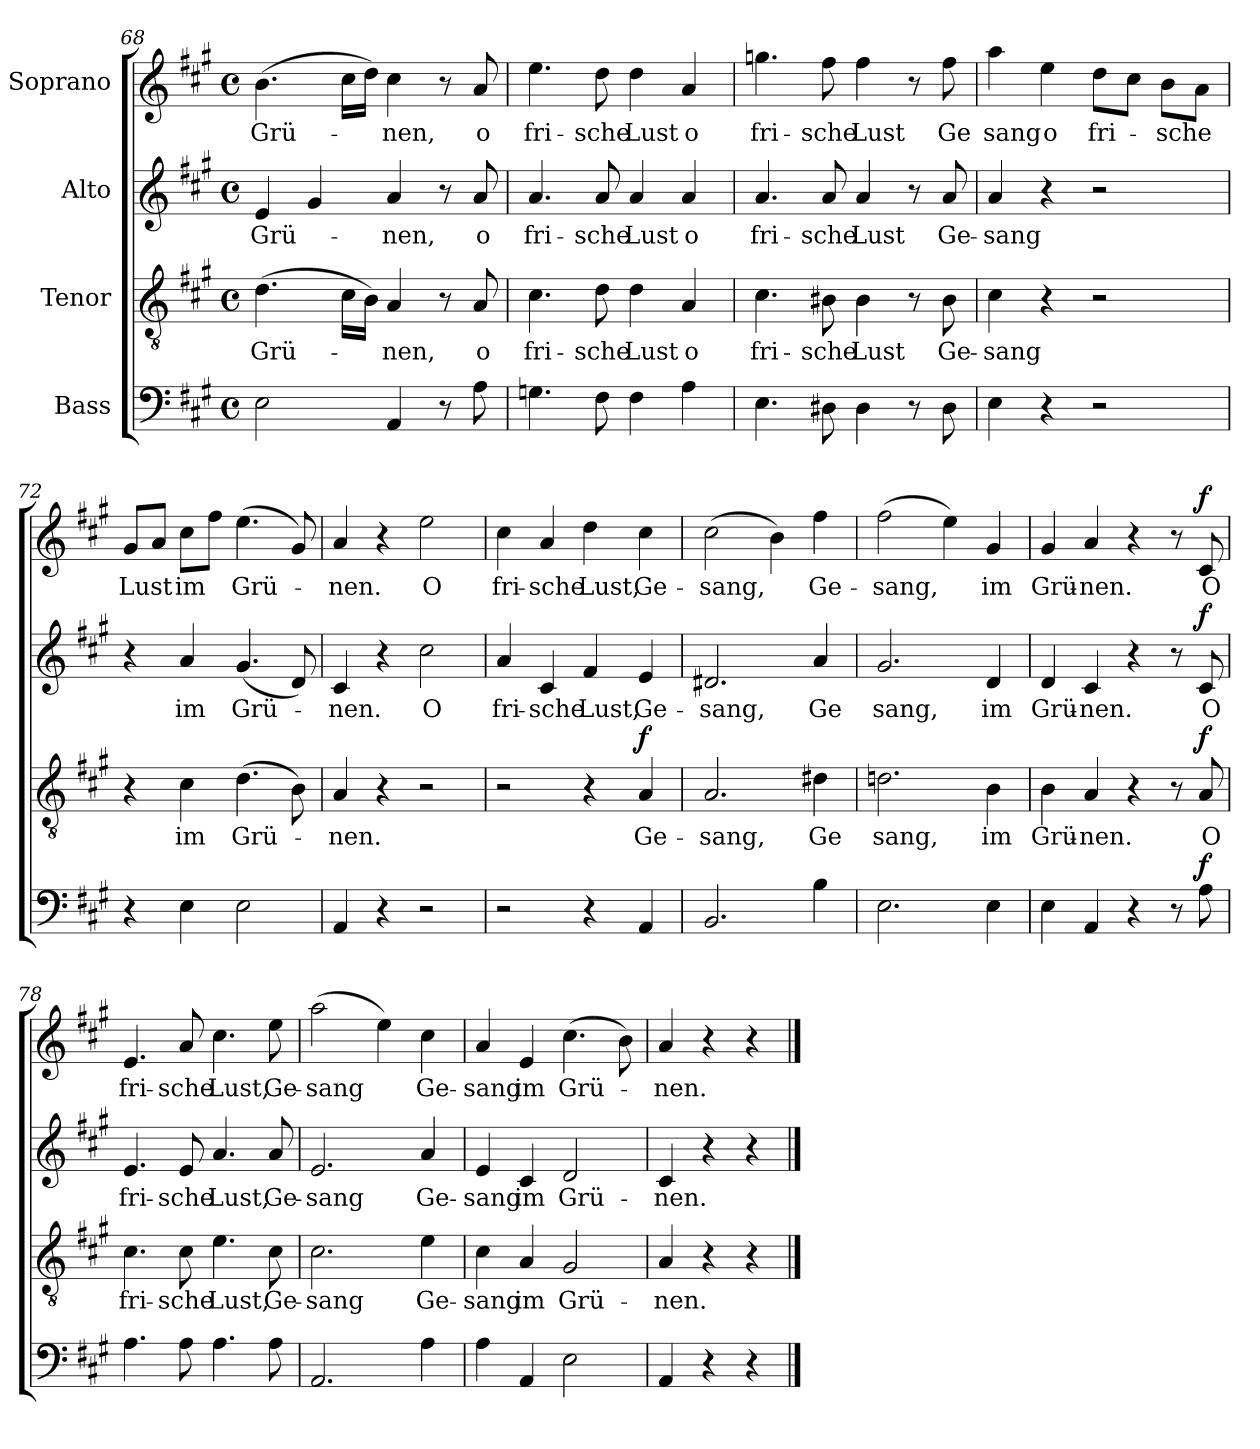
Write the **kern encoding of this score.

**kern	**dynam	**kern	**text	**dynam	**kern	**text	**dynam	**kern	**text	**dynam
*part4	*part4	*part3	*part3	*part3	*part2	*part2	*part2	*part1	*part1	*part1
*staff4	*staff4	*staff3	*staff3	*staff3	*staff2	*staff2	*staff2	*staff1	*staff1	*staff1
*I"Bass	*	*I"Tenor	*	*	*I"Alto	*	*	*I"Soprano	*	*
*clefF4	*	*clefGv2	*	*	*clefG2	*	*	*clefG2	*	*
*k[f#c#g#]	*	*k[f#c#g#]	*	*	*k[f#c#g#]	*	*	*k[f#c#g#]	*	*
*M4/4	*	*M4/4	*	*	*M4/4	*	*	*M4/4	*	*
*met(c)	*	*met(c)	*	*	*met(c)	*	*	*met(c)	*	*
=68	=68	=68	=68	=68	=68	=68	=68	=68	=68	=68
!	!	!	!LO:LY:b	!	!	!LO:LY:b	!	!	!LO:LY:b	!
2E\	.	(>4.d\	Grü-	.	4e/	Grü-	.	(>4.b\	Grü-	.
.	.	.	.	.	4g#/	.	.	.	.	.
.	.	16c#\LL	.	.	.	.	.	16cc#\LL	.	.
.	.	16B\JJ)	.	.	.	.	.	16dd\JJ)	.	.
!	!	!	!LO:LY:b	!	!	!LO:LY:b	!	!	!LO:LY:b	!
4AA/	.	4A/	-nen,	.	4a/	-nen,	.	4cc#\	-nen,	.
8r	.	8r	.	.	8r	.	.	8r	.	.
!	!	!	!LO:LY:b	!	!	!LO:LY:b	!	!	!LO:LY:b	!
8A\	.	8A/	o	.	8a/	o	.	8a/	o	.
=69	=69	=69	=69	=69	=69	=69	=69	=69	=69	=69
!	!	!	!LO:LY:b	!	!	!LO:LY:b	!	!	!LO:LY:b	!
4.Gn\	.	4.c#\	fri-	.	4.a/	fri-	.	4.ee\	fri-	.
!	!	!	!LO:LY:b	!	!	!LO:LY:b	!	!	!LO:LY:b	!
8F#\	.	8d\	-sche	.	8a/	-sche	.	8dd\	-sche	.
!	!	!	!LO:LY:b	!	!	!LO:LY:b	!	!	!LO:LY:b	!
4F#\	.	4d\	Lust	.	4a/	Lust	.	4dd\	Lust	.
!	!	!	!LO:LY:b	!	!	!LO:LY:b	!	!	!LO:LY:b	!
4A\	.	4A/	o	.	4a/	o	.	4a/	o	.
=70	=70	=70	=70	=70	=70	=70	=70	=70	=70	=70
!	!	!	!LO:LY:b	!	!	!LO:LY:b	!	!	!LO:LY:b	!
4.E\	.	4.c#\	fri-	.	4.a/	fri-	.	4.ggn\	fri-	.
!	!	!	!LO:LY:b	!	!	!LO:LY:b	!	!	!LO:LY:b	!
8D#X\	.	8B#X\	-sche	.	8a/	-sche	.	8ff#\	-sche	.
!	!	!	!LO:LY:b	!	!	!LO:LY:b	!	!	!LO:LY:b	!
4D#\	.	4B#\	Lust	.	4a/	Lust	.	4ff#\	Lust	.
8r	.	8r	.	.	8r	.	.	8r	.	.
!	!	!	!LO:LY:b	!	!	!LO:LY:b	!	!	!LO:LY:b	!
8D#\	.	8B#\	Ge-	.	8a/	Ge-	.	8ff#\	Ge	.
!!LO:LB:g=z
=71	=71	=71	=71	=71	=71	=71	=71	=71	=71	=71
!	!	!	!LO:LY:b	!	!	!LO:LY:b	!	!	!LO:LY:b	!
4E\	.	4c#\	-sang	.	4a/	-sang	.	4aa\	sang	.
!	!	!	!	!	!	!	!	!	!LO:LY:b	!
4r	.	4r	.	.	4r	.	.	4ee\	o	.
!	!	!	!	!	!	!	!	!	!LO:LY:b	!
2r	.	2r	.	.	2r	.	.	8dd\L	fri-	.
.	.	.	.	.	.	.	.	8cc#\J	.	.
!	!	!	!	!	!	!	!	!	!LO:LY:b	!
.	.	.	.	.	.	.	.	8b\L	-sche	.
.	.	.	.	.	.	.	.	8a\J	.	.
=72	=72	=72	=72	=72	=72	=72	=72	=72	=72	=72
!	!	!	!	!	!	!	!	!	!LO:LY:b	!
4r	.	4r	.	.	4r	.	.	8g#/L	Lust	.
.	.	.	.	.	.	.	.	8a/J	.	.
!	!	!	!LO:LY:b	!	!	!LO:LY:b	!	!	!LO:LY:b	!
4E\	.	4c#\	im	.	4a/	im	.	8cc#\L	im	.
.	.	.	.	.	.	.	.	8ff#\J	.	.
!	!	!	!LO:LY:b	!	!	!LO:LY:b	!	!	!LO:LY:b	!
2E\	.	(>4.d\	Grü-	.	(<4.g#/	Grü-	.	(>4.ee\	Grü-	.
.	.	8B\)	.	.	8d/)	.	.	8g#/)	.	.
=73	=73	=73	=73	=73	=73	=73	=73	=73	=73	=73
!	!	!	!LO:LY:b	!	!	!LO:LY:b	!	!	!LO:LY:b	!
4AA/	.	4A/	-nen.	.	4c#/	-nen.	.	4a/	-nen.	.
4r	.	4r	.	.	4r	.	.	4r	.	.
!	!	!	!	!	!	!LO:LY:b	!	!	!LO:LY:b	!
2r	.	2r	.	.	2cc#\	O	.	2ee\	O	.
=74	=74	=74	=74	=74	=74	=74	=74	=74	=74	=74
!	!	!	!	!	!	!LO:LY:b	!	!	!LO:LY:b	!
2r	.	2r	.	.	4a/	fri-	.	4cc#\	fri-	.
!	!	!	!	!	!	!LO:LY:b	!	!	!LO:LY:b	!
.	.	.	.	.	4c#/	-sche	.	4a/	-sche	.
!	!	!	!	!	!	!LO:LY:b	!	!	!LO:LY:b	!
4r	.	4r	.	.	4f#/	Lust,	.	4dd\	Lust,	.
!	!	!	!LO:LY:b	!LO:DY:a	!	!LO:LY:b	!	!	!LO:LY:b	!
4AA/	.	4A/	Ge-	f	4e/	Ge-	.	4cc#\	Ge-	.
=75	=75	=75	=75	=75	=75	=75	=75	=75	=75	=75
!	!	!	!LO:LY:b	!	!	!LO:LY:b	!	!	!LO:LY:b	!
2.BB/	.	2.A/	-sang,	.	2.d#X/	-sang,	.	(>2cc#\	-sang,	.
.	.	.	.	.	.	.	.	4b\)	.	.
!	!	!	!LO:LY:b	!	!	!LO:LY:b	!	!	!LO:LY:b	!
4B\	.	4d#X\	Ge	.	4a/	Ge	.	4ff#\	Ge-	.
!!LO:LB:g=z
=76	=76	=76	=76	=76	=76	=76	=76	=76	=76	=76
!	!	!	!LO:LY:b	!	!	!LO:LY:b	!	!	!LO:LY:b	!
2.E\	.	2.dn\	-sang,	.	2.g#/	-sang,	.	(>2ff#\	-sang,	.
.	.	.	.	.	.	.	.	4ee\)	.	.
!	!	!	!LO:LY:b	!	!	!LO:LY:b	!	!	!LO:LY:b	!
4E\	.	4B\	im	.	4d/	im	.	4g#/	im	.
=77	=77	=77	=77	=77	=77	=77	=77	=77	=77	=77
!	!	!	!LO:LY:b	!	!	!LO:LY:b	!	!	!LO:LY:b	!
4E\	.	4B\	Grü-	.	4d/	Grü-	.	4g#/	Grü-	.
!	!	!	!LO:LY:b	!	!	!LO:LY:b	!	!	!LO:LY:b	!
4AA/	.	4A/	-nen.	.	4c#/	-nen.	.	4a/	-nen.	.
4r	.	4r	.	.	4r	.	.	4r	.	.
8r	.	8r	.	.	8r	.	.	8r	.	.
!	!LO:DY:a	!	!LO:LY:b	!LO:DY:a	!	!LO:LY:b	!LO:DY:a	!	!LO:LY:b	!LO:DY:a
8A\	f	8A/	O	f	8c#/	O	f	8c#/	O	f
=78	=78	=78	=78	=78	=78	=78	=78	=78	=78	=78
!	!	!	!LO:LY:b	!	!	!LO:LY:b	!	!	!LO:LY:b	!
4.A\	.	4.c#\	fri-	.	4.e/	fri-	.	4.e/	fri-	.
!	!	!	!LO:LY:b	!	!	!LO:LY:b	!	!	!LO:LY:b	!
8A\	.	8c#\	-sche	.	8e/	-sche	.	8a/	-sche	.
!	!	!	!LO:LY:b	!	!	!LO:LY:b	!	!	!LO:LY:b	!
4.A\	.	4.e\	Lust,	.	4.a/	Lust,	.	4.cc#\	Lust,	.
!	!	!	!LO:LY:b	!	!	!LO:LY:b	!	!	!LO:LY:b	!
8A\	.	8c#\	Ge-	.	8a/	Ge-	.	8ee\	Ge-	.
=79	=79	=79	=79	=79	=79	=79	=79	=79	=79	=79
!	!	!	!LO:LY:b	!	!	!LO:LY:b	!	!	!LO:LY:b	!
2.AA/	.	2.c#\	-sang	.	2.e/	-sang	.	(>2aa\	-sang	.
.	.	.	.	.	.	.	.	4ee\)	.	.
!	!	!	!LO:LY:b	!	!	!LO:LY:b	!	!	!LO:LY:b	!
4A\	.	4e\	Ge-	.	4a/	Ge-	.	4cc#\	Ge-	.
=80	=80	=80	=80	=80	=80	=80	=80	=80	=80	=80
!	!	!	!LO:LY:b	!	!	!LO:LY:b	!	!	!LO:LY:b	!
4A\	.	4c#\	-sang	.	4e/	-sang	.	4a/	-sang	.
!	!	!	!LO:LY:b	!	!	!LO:LY:b	!	!	!LO:LY:b	!
4AA/	.	4A/	im	.	4c#/	im	.	4e/	im	.
!	!	!	!LO:LY:b	!	!	!LO:LY:b	!	!	!LO:LY:b	!
2E\	.	2G#/	Grü-	.	2d/	Grü-	.	(>4.cc#\	Grü-	.
.	.	.	.	.	.	.	.	8b\)	.	.
=81	=81	=81	=81	=81	=81	=81	=81	=81	=81	=81
!	!	!	!LO:LY:b	!	!	!LO:LY:b	!	!	!LO:LY:b	!
4AA/	.	4A/	-nen.	.	4c#/	-nen.	.	4a/	-nen.	.
4r	.	4r	.	.	4r	.	.	4r	.	.
4r	.	4r	.	.	4r	.	.	4r	.	.
==	==	==	==	==	==	==	==	==	==	==
*-	*-	*-	*-	*-	*-	*-	*-	*-	*-	*-
